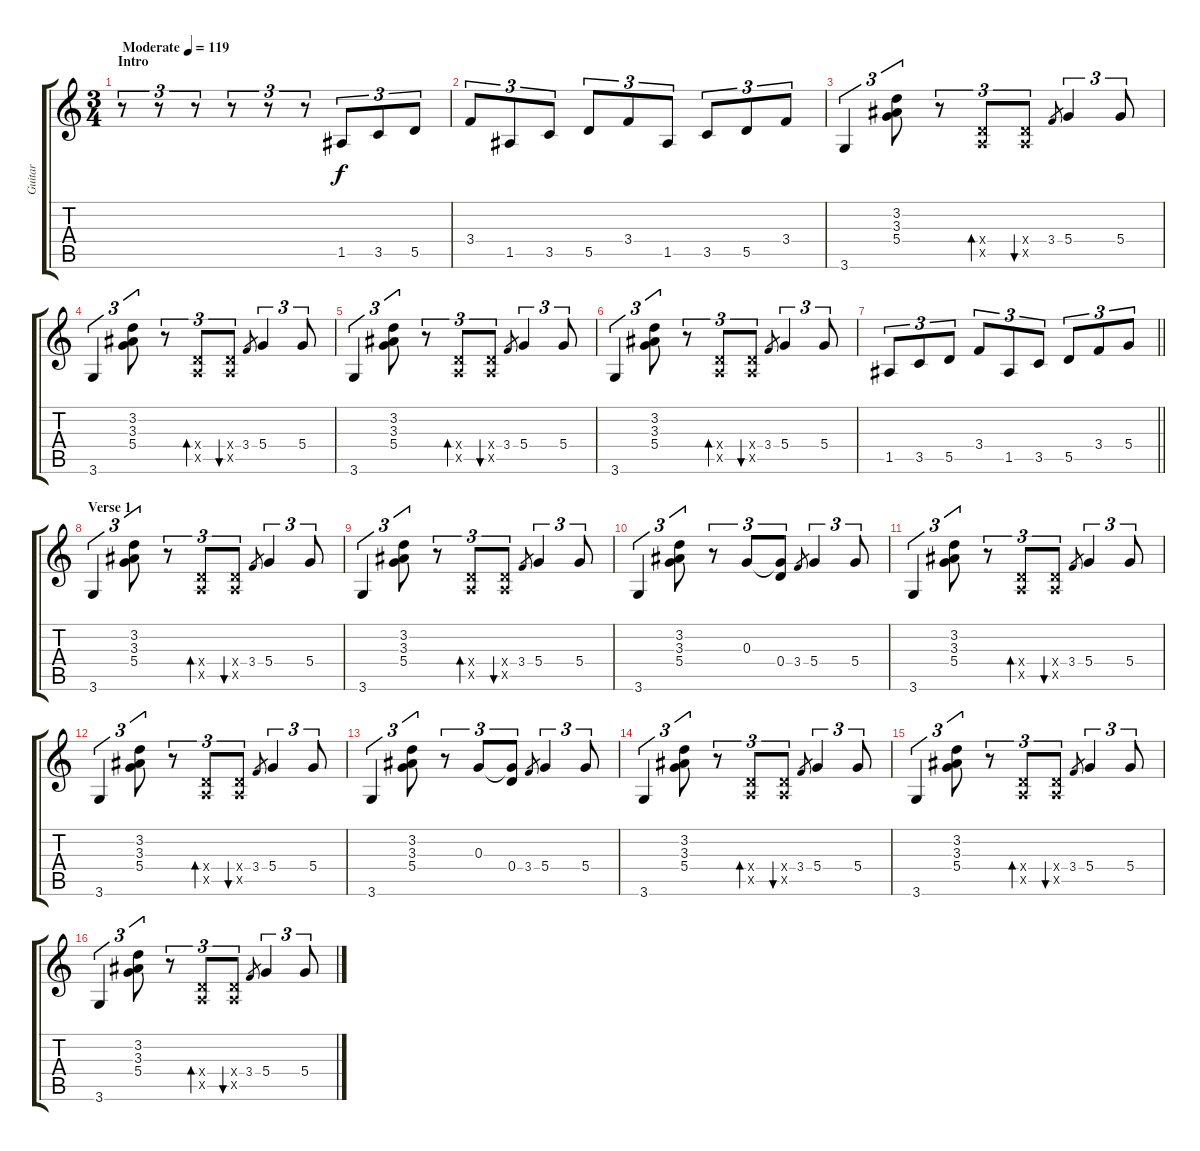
\track ("Guitar" "Guitar") {instrument overdrivenguitar}
\staff {score tabs}
\tuning (E4 B3 G3 D3 A2 E2) {hide}
\ts (3 4)
\section ("" "Intro")
\tempo (119 "Moderate")
\clef g2
\ks c
r.8{tu (3 2) dy f instrument overdrivenguitar} r.8{tu (3 2)} r.8{tu (3 2)} r.8{tu (3 2)} r.8{tu (3 2)} r.8{tu (3 2)} 1.5.8{tu (3 2)} 3.5.8{tu (3 2)} 5.5.8{tu (3 2)} |
3.4.8{tu (3 2)} 1.5.8{tu (3 2)} 3.5.8{tu (3 2)} 5.5.8{tu (3 2)} 3.4.8{tu (3 2)} 1.5.8{tu (3 2)} 3.5.8{tu (3 2)} 5.5.8{tu (3 2)} 3.4.8{tu (3 2)} |
3.6.4{tu (3 2)} (3.2 3.3 5.4).8{tu (3 2)} r.8{tu (3 2)} (0.4{x} 0.5{x}).8{tu (3 2) bd 60} (0.4{x} 0.5{x}).8{tu (3 2) bu 60} 3.4.8{gr} 5.4.4{tu (3 2)} 5.4.8{tu (3 2)} |
3.6.4{tu (3 2)} (3.2 3.3 5.4).8{tu (3 2)} r.8{tu (3 2)} (0.4{x} 0.5{x}).8{tu (3 2) bd 60} (0.4{x} 0.5{x}).8{tu (3 2) bu 60} 3.4.8{gr} 5.4.4{tu (3 2)} 5.4.8{tu (3 2)} |
3.6.4{tu (3 2)} (3.2 3.3 5.4).8{tu (3 2)} r.8{tu (3 2)} (0.4{x} 0.5{x}).8{tu (3 2) bd 60} (0.4{x} 0.5{x}).8{tu (3 2) bu 60} 3.4.8{gr} 5.4.4{tu (3 2)} 5.4.8{tu (3 2)} |
3.6.4{tu (3 2)} (3.2 3.3 5.4).8{tu (3 2)} r.8{tu (3 2)} (0.4{x} 0.5{x}).8{tu (3 2) bd 60} (0.4{x} 0.5{x}).8{tu (3 2) bu 60} 3.4.8{gr} 5.4.4{tu (3 2)} 5.4.8{tu (3 2)} |
\barLineRight lightlight
1.5.8{tu (3 2)} 3.5.8{tu (3 2)} 5.5.8{tu (3 2)} 3.4.8{tu (3 2)} 1.5.8{tu (3 2)} 3.5.8{tu (3 2)} 5.5.8{tu (3 2)} 3.4.8{tu (3 2)} 5.4.8{tu (3 2)} |
\section ("" "Verse 1")
3.6.4{tu (3 2)} (3.2 3.3 5.4).8{tu (3 2)} r.8{tu (3 2)} (0.4{x} 0.5{x}).8{tu (3 2) bd 60} (0.4{x} 0.5{x}).8{tu (3 2) bu 60} 3.4.8{gr} 5.4.4{tu (3 2)} 5.4.8{tu (3 2)} |
3.6.4{tu (3 2)} (3.2 3.3 5.4).8{tu (3 2)} r.8{tu (3 2)} (0.4{x} 0.5{x}).8{tu (3 2) bd 60} (0.4{x} 0.5{x}).8{tu (3 2) bu 60} 3.4.8{gr} 5.4.4{tu (3 2)} 5.4.8{tu (3 2)} |
3.6.4{tu (3 2)} (3.2 3.3 5.4).8{tu (3 2)} r.8{tu (3 2)} 0.3.8{tu (3 2)} (0.3{t} 0.4).8{tu (3 2)} 3.4.8{gr} 5.4.4{tu (3 2)} 5.4.8{tu (3 2)} |
3.6.4{tu (3 2)} (3.2 3.3 5.4).8{tu (3 2)} r.8{tu (3 2)} (0.4{x} 0.5{x}).8{tu (3 2) bd 60} (0.4{x} 0.5{x}).8{tu (3 2) bu 60} 3.4.8{gr} 5.4.4{tu (3 2)} 5.4.8{tu (3 2)} |
3.6.4{tu (3 2)} (3.2 3.3 5.4).8{tu (3 2)} r.8{tu (3 2)} (0.4{x} 0.5{x}).8{tu (3 2) bd 60} (0.4{x} 0.5{x}).8{tu (3 2) bu 60} 3.4.8{gr} 5.4.4{tu (3 2)} 5.4.8{tu (3 2)} |
3.6.4{tu (3 2)} (3.2 3.3 5.4).8{tu (3 2)} r.8{tu (3 2)} 0.3.8{tu (3 2)} (0.3{t} 0.4).8{tu (3 2)} 3.4.8{gr} 5.4.4{tu (3 2)} 5.4.8{tu (3 2)} |
3.6.4{tu (3 2)} (3.2 3.3 5.4).8{tu (3 2)} r.8{tu (3 2)} (0.4{x} 0.5{x}).8{tu (3 2) bd 60} (0.4{x} 0.5{x}).8{tu (3 2) bu 60} 3.4.8{gr} 5.4.4{tu (3 2)} 5.4.8{tu (3 2)} |
3.6.4{tu (3 2)} (3.2 3.3 5.4).8{tu (3 2)} r.8{tu (3 2)} (0.4{x} 0.5{x}).8{tu (3 2) bd 60} (0.4{x} 0.5{x}).8{tu (3 2) bu 60} 3.4.8{gr} 5.4.4{tu (3 2)} 5.4.8{tu (3 2)} |
3.6.4{tu (3 2)} (3.2 3.3 5.4).8{tu (3 2)} r.8{tu (3 2)} (0.4{x} 0.5{x}).8{tu (3 2) bd 60} (0.4{x} 0.5{x}).8{tu (3 2) bu 60} 3.4.8{gr} 5.4.4{tu (3 2)} 5.4.8{tu (3 2)}
